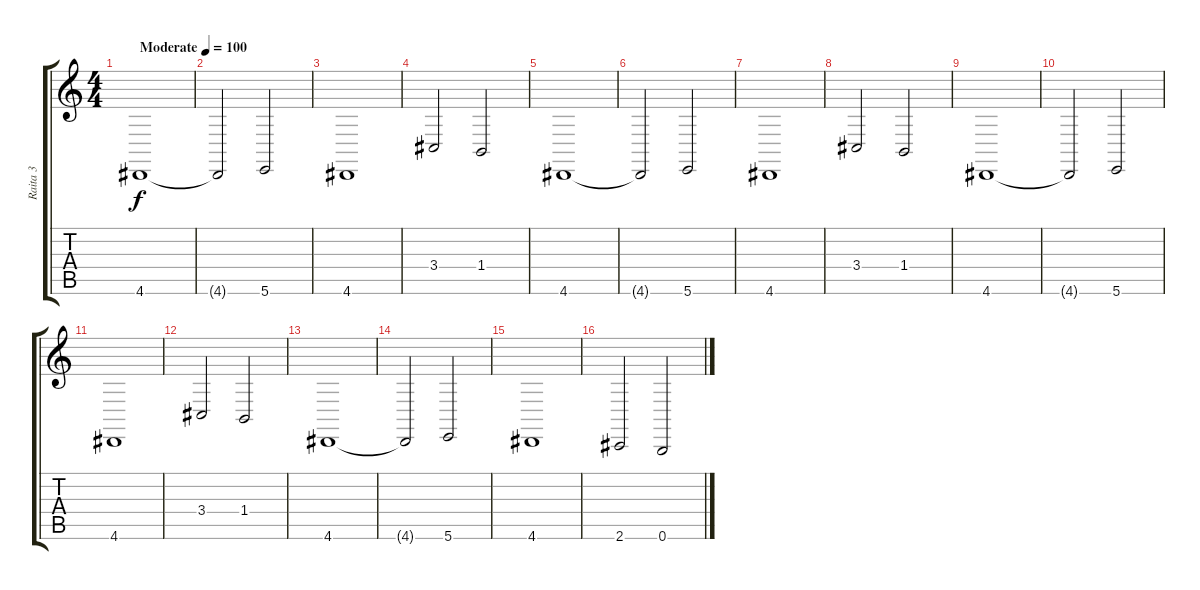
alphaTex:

\track ("Raita 3" "Raita 3") {instrument stringensemble1}
\staff {score tabs}
\tuning (C4 G3 Eb3 Bb2 F2 B1) {hide}
\ts (4 4)
\tempo (100 "Moderate")
\clef g2
\ks c
4.6.1{dy f instrument stringensemble1} |
4.6{t}.2 5.6.2 |
4.6.1 |
3.4.2 1.4.2 |
4.6.1 |
4.6{t}.2 5.6.2 |
4.6.1 |
3.4.2 1.4.2 |
4.6.1 |
4.6{t}.2 5.6.2 |
4.6.1 |
3.4.2 1.4.2 |
4.6.1 |
4.6{t}.2 5.6.2 |
4.6.1 |
2.6.2 0.6.2
